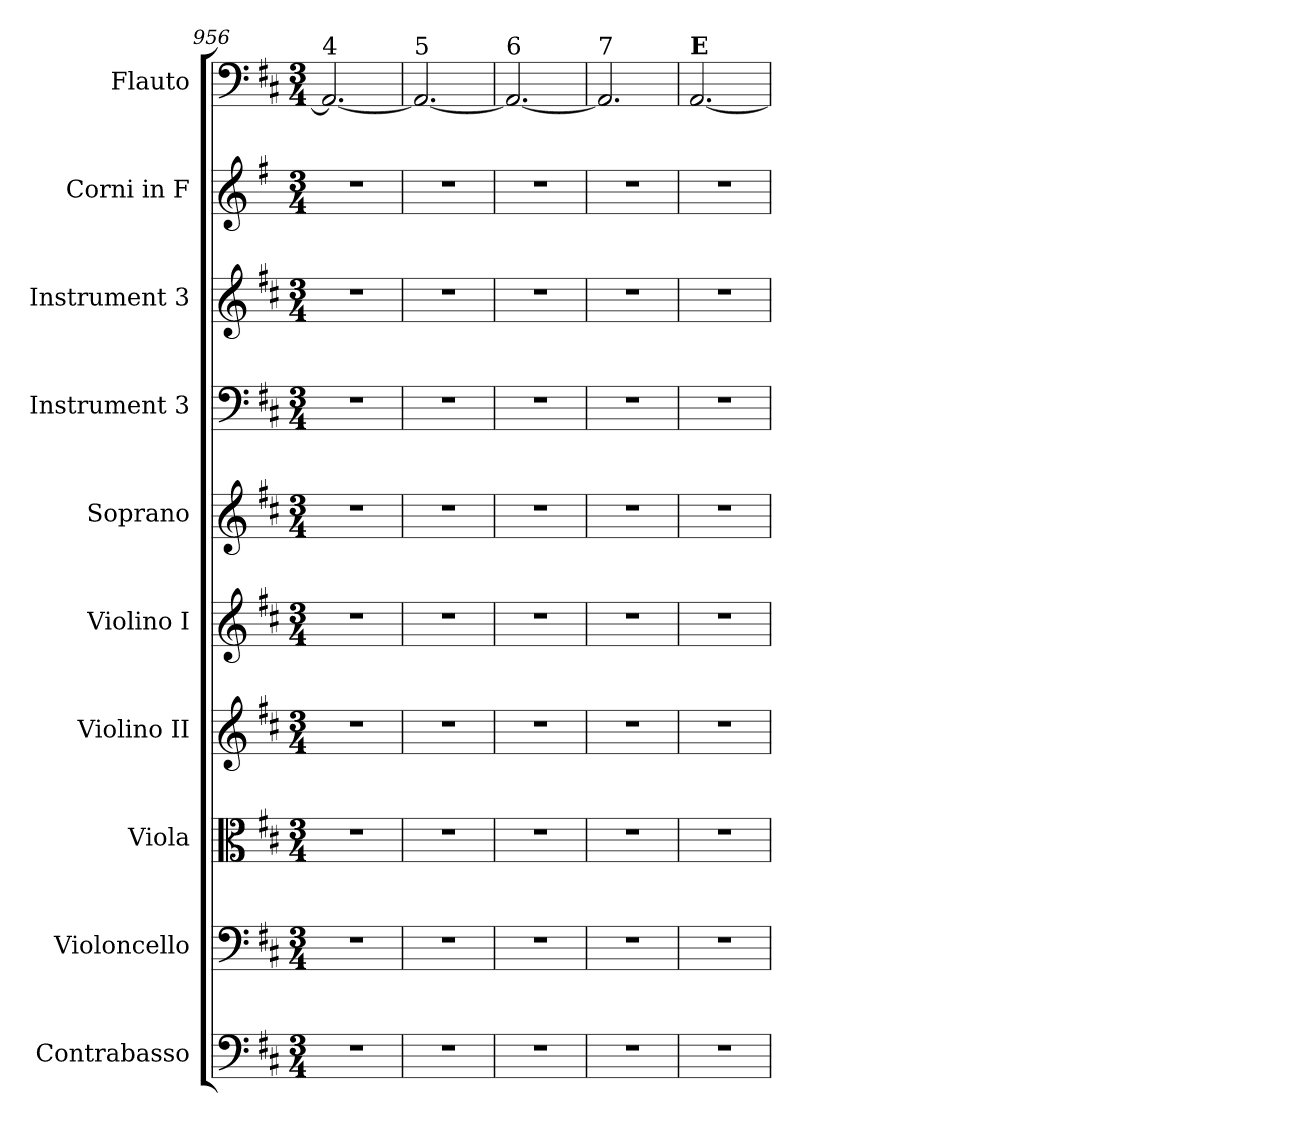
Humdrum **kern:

**kern	**kern	**kern	**kern	**kern	**kern	**kern	**kern	**kern	**kern
*part10	*part9	*part8	*part7	*part6	*part5	*part4	*part3	*part2	*part1
*staff10	*staff9	*staff8	*staff7	*staff6	*staff5	*staff4	*staff3	*staff2	*staff1
*I"Contrabasso	*I"Violoncello	*I"Viola	*I"Violino II	*I"Violino I	*I"Soprano	*I"Instrument 3	*I"Instrument 3	*I"Corni in F	*I"Flauto
*I'Cb.	*I'Vc.	*I'Vla.	*I'Vln. II	*I'Vln. I	*I'S	*	*	*I'Cor.	*I'Fl.
*clefF4	*clefF4	*clefC3	*clefG2	*clefG2	*clefG2	*clefF4	*clefG2	*clefG2	*clefF4
*ITrd1c2	*ITrd1c2	*ITrd1c2	*ITrd1c2	*ITrd1c2	*ITrd1c2	*ITrd1c2	*ITrd1c2	*ITrd4c7	*ITrd1c2
*k[]	*k[]	*k[]	*k[]	*k[]	*k[]	*k[]	*k[]	*k[]	*k[]
*C:	*C:	*C:	*C:	*C:	*C:	*C:	*C:	*C:	*C:
*M3/4	*M3/4	*M3/4	*M3/4	*M3/4	*M3/4	*M3/4	*M3/4	*M3/4	*M3/4
=956	=956	=956	=956	=956	=956	=956	=956	=956	=956
!	!	!	!	!	!	!	!	!	!LO:TX:a:t=4
2.r	2.r	2.r	2.r	2.r	2.r	2.r	2.r	2.r	2.GG/_<
=957	=957	=957	=957	=957	=957	=957	=957	=957	=957
!	!	!	!	!	!	!	!	!	!LO:TX:a:t=5
2.r	2.r	2.r	2.r	2.r	2.r	2.r	2.r	2.r	2.GG/_<
=958	=958	=958	=958	=958	=958	=958	=958	=958	=958
!	!	!	!	!	!	!	!	!	!LO:TX:a:t=6
2.r	2.r	2.r	2.r	2.r	2.r	2.r	2.r	2.r	2.GG/_<
!!LO:LB:g=z
=959	=959	=959	=959	=959	=959	=959	=959	=959	=959
!	!	!	!	!	!	!	!	!	!LO:TX:a:t=7
2.r	2.r	2.r	2.r	2.r	2.r	2.r	2.r	2.r	2.GG/]
=960	=960	=960	=960	=960	=960	=960	=960	=960	=960
!	!	!	!	!	!	!	!	!	!LO:TX:a:B:t=E
2.r	2.r	2.r	2.r	2.r	2.r	2.r	2.r	2.r	[<2.GG/
=	=	=	=	=	=	=	=	=	=
*-	*-	*-	*-	*-	*-	*-	*-	*-	*-
